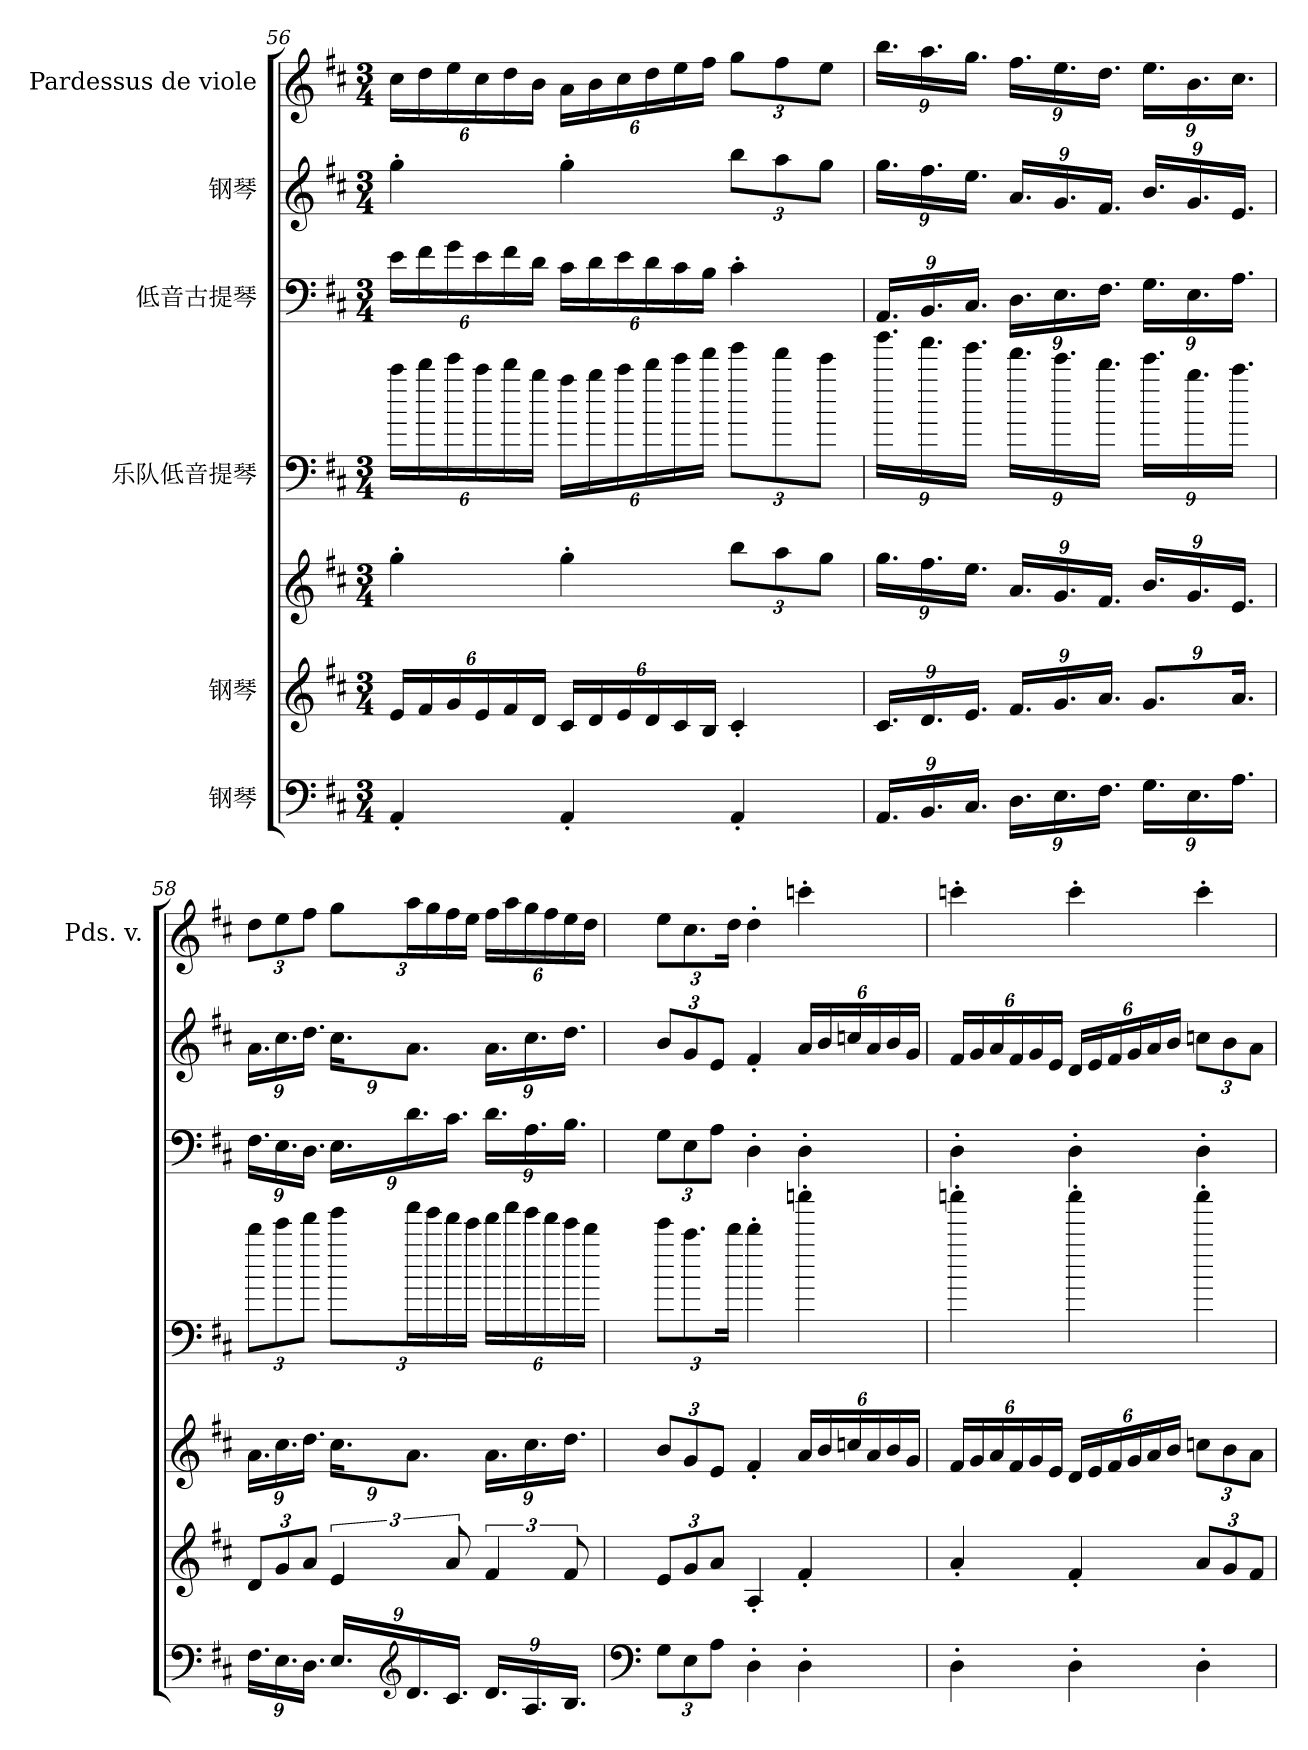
**kern	**kern	**kern	**kern	**kern	**kern	**kern
*part6	*part5	*part5	*part4	*part3	*part2	*part1
*staff7	*staff6	*staff5	*staff4	*staff3	*staff2	*staff1
*I"钢琴	*I"钢琴	*	*I"乐队低音提琴	*I"低音古提琴	*I"钢琴	*I"Pardessus de viole
*	*	*	*	*	*	*I'Pds. v.
!!LO:PB:g=z
*clefF4	*clefG2	*clefG2	*clefF4	*clefF4	*clefG2	*clefG2
*	*	*	*ITrd7c12	*	*	*
*k[f#c#]	*k[f#c#]	*k[f#c#]	*k[f#c#]	*k[f#c#]	*k[f#c#]	*k[f#c#]
*M3/4	*M3/4	*M3/4	*M3/4	*M3/4	*M3/4	*M3/4
*	*Xbrackettup	*	*Xbrackettup	*Xbrackettup	*	*Xbrackettup
=56	=56	=56	=56	=56	=56	=56
4AA'/	24e/LL	4gg'\	24cc#\LL	24e\LL	4gg'\	24cc#\LL
.	24f#/	.	24dd\	24f#\	.	24dd\
.	24g/	.	24ee\	24g\	.	24ee\
.	24e/	.	24cc#\	24e\	.	24cc#\
.	24f#/	.	24dd\	24f#\	.	24dd\
.	24d/JJ	.	24b\JJ	24d\JJ	.	24b\JJ
4AA'/	24c#/LL	4gg'\	24a\LL	24c#\LL	4gg'\	24a\LL
.	24d/	.	24b\	24d\	.	24b\
.	24e/	.	24cc#\	24e\	.	24cc#\
.	24d/	.	24dd\	24d\	.	24dd\
.	24c#/	.	24ee\	24c#\	.	24ee\
.	24B/JJ	.	24ff#\JJ	24B\JJ	.	24ff#\JJ
*	*	*Xbrackettup	*	*	*Xbrackettup	*
4AA'/	4c#'/	12bb\L	12gg\L	4c#'\	12bb\L	12gg\L
.	.	12aa\	12ff#\	.	12aa\	12ff#\
.	.	12gg\J	12ee\J	.	12gg\J	12ee\J
=57	=57	=57	=57	=57	=57	=57
*Xbrackettup	*	*	*	*	*	*
18.AA/LL	18.c#/LL	18.gg\LL	18.bb\LL	18.AA/LL	18.gg\LL	18.bb\LL
18.BB/	18.d/	18.ff#\	18.aa\	18.BB/	18.ff#\	18.aa\
18.C#/JJ	18.e/JJ	18.ee\JJ	18.gg\JJ	18.C#/JJ	18.ee\JJ	18.gg\JJ
18.D\LL	18.f#/LL	18.a/LL	18.ff#\LL	18.D\LL	18.a/LL	18.ff#\LL
18.E\	18.g/	18.g/	18.ee\	18.E\	18.g/	18.ee\
18.F#\JJ	18.a/JJ	18.f#/JJ	18.dd\JJ	18.F#\JJ	18.f#/JJ	18.dd\JJ
18.G\LL	9.g/L	18.b/LL	18.ee\LL	18.G\LL	18.b/LL	18.ee\LL
18.E\	.	18.g/	18.b\	18.E\	18.g/	18.b\
18.A\JJ	18.a/Jk	18.e/JJ	18.cc#\JJ	18.A\JJ	18.e/JJ	18.cc#\JJ
!!LO:PB:g=z
=58	=58	=58	=58	=58	=58	=58
18.F#\LL	12d/L	18.a\LL	12dd\L	18.F#\LL	18.a\LL	12dd\L
18.E\	12g/	18.cc#\	12ee\	18.E\	18.cc#\	12ee\
18.D\JJ	12a/J	18.dd\JJ	12ff#\J	18.D\JJ	18.dd\JJ	12ff#\J
*	*brackettup	*	*	*	*	*
18.E/LL	6e/	18.cc#\KL	12gg\L	18.E\LL	18.cc#\KL	12gg\L
*clefG2	*	*	*	*	*	*
18.d/	.	9.a\J	24aa\L	18.d\	9.a\J	24aa\L
.	.	.	24gg\	.	.	24gg\
18.c#/JJ	12a/	.	24ff#\	18.c#\JJ	.	24ff#\
.	.	.	24ee\JJ	.	.	24ee\JJ
18.d/LL	6f#/	18.a\LL	24ff#\LL	18.d\LL	18.a\LL	24ff#\LL
.	.	.	24aa\	.	.	24aa\
18.A/	.	18.cc#\	24gg\	18.A\	18.cc#\	24gg\
.	.	.	24ff#\	.	.	24ff#\
18.B/JJ	12f#/	18.dd\JJ	24ee\	18.B\JJ	18.dd\JJ	24ee\
.	.	.	24dd\JJ	.	.	24dd\JJ
=59	=59	=59	=59	=59	=59	=59
*clefF4	*	*	*	*	*	*
*	*Xbrackettup	*	*	*	*	*
12G\L	12e/L	12b/L	12ee\L	12G\L	12b/L	12ee\L
12E\	12g/	12g/	12.cc#\	12E\	12g/	12.cc#\
12A\J	12a/J	12e/J	.	12A\J	12e/J	.
.	.	.	24dd\Jk	.	.	24dd\Jk
4D'\	4A'/	4f#'/	4dd'\	4D'\	4f#'/	4dd'\
4D'\	4f#'/	24a/LL	4cccn'\	4D'\	24a/LL	4cccn'\
.	.	24b/	.	.	24b/	.
.	.	24ccn/	.	.	24ccn/	.
.	.	24a/	.	.	24a/	.
.	.	24b/	.	.	24b/	.
.	.	24g/JJ	.	.	24g/JJ	.
!!LO:PB:g=z
=60	=60	=60	=60	=60	=60	=60
4D'\	4a'/	24f#/LL	4cccn'\	4D'\	24f#/LL	4cccn'\
.	.	24g/	.	.	24g/	.
.	.	24a/	.	.	24a/	.
.	.	24f#/	.	.	24f#/	.
.	.	24g/	.	.	24g/	.
.	.	24e/JJ	.	.	24e/JJ	.
4D'\	4f#'/	24d/LL	4ccc'\	4D'\	24d/LL	4ccc'\
.	.	24e/	.	.	24e/	.
.	.	24f#/	.	.	24f#/	.
.	.	24g/	.	.	24g/	.
.	.	24a/	.	.	24a/	.
.	.	24b/JJ	.	.	24b/JJ	.
4D'\	12a/L	12ccn\L	4ccc'\	4D'\	12ccn\L	4ccc'\
.	12g/	12b\	.	.	12b\	.
.	12f#/J	12a\J	.	.	12a\J	.
=	=	=	=	=	=	=
*-	*-	*-	*-	*-	*-	*-
